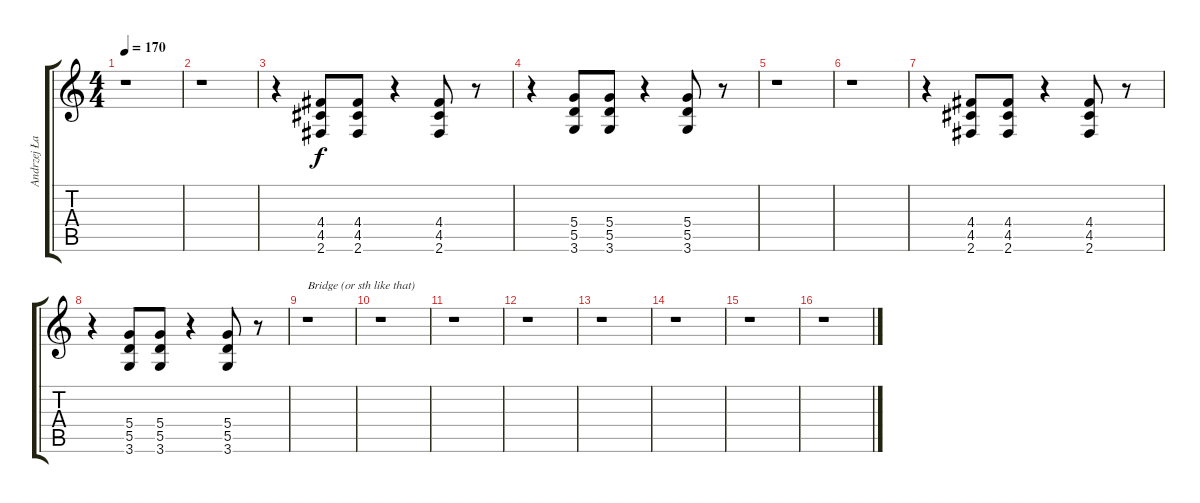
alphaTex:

\track ("Andrzej Łabędzki" "Andrzej Ła") {instrument acousticguitarsteel}
\staff {score tabs}
\tuning (E4 B3 G3 D3 A2 E2) {hide}
\ts (4 4)
\tempo 170
\clef g2
\ks c
r.1{dy f} |
r.1 |
r.4 (4.4 4.5 2.6).8 (4.4 4.5 2.6).8 r.4 (4.4 4.5 2.6).8 r.8 |
r.4 (5.4 5.5 3.6).8 (5.4 5.5 3.6).8 r.4 (5.4 5.5 3.6).8 r.8 |
r.1 |
r.1 |
r.4 (4.4 4.5 2.6).8 (4.4 4.5 2.6).8 r.4 (4.4 4.5 2.6).8 r.8 |
r.4 (5.4 5.5 3.6).8 (5.4 5.5 3.6).8 r.4 (5.4 5.5 3.6).8 r.8 |
r.1{txt "Bridge (or sth like that)"} |
r.1 |
r.1 |
r.1 |
r.1 |
r.1 |
r.1 |
r.1
